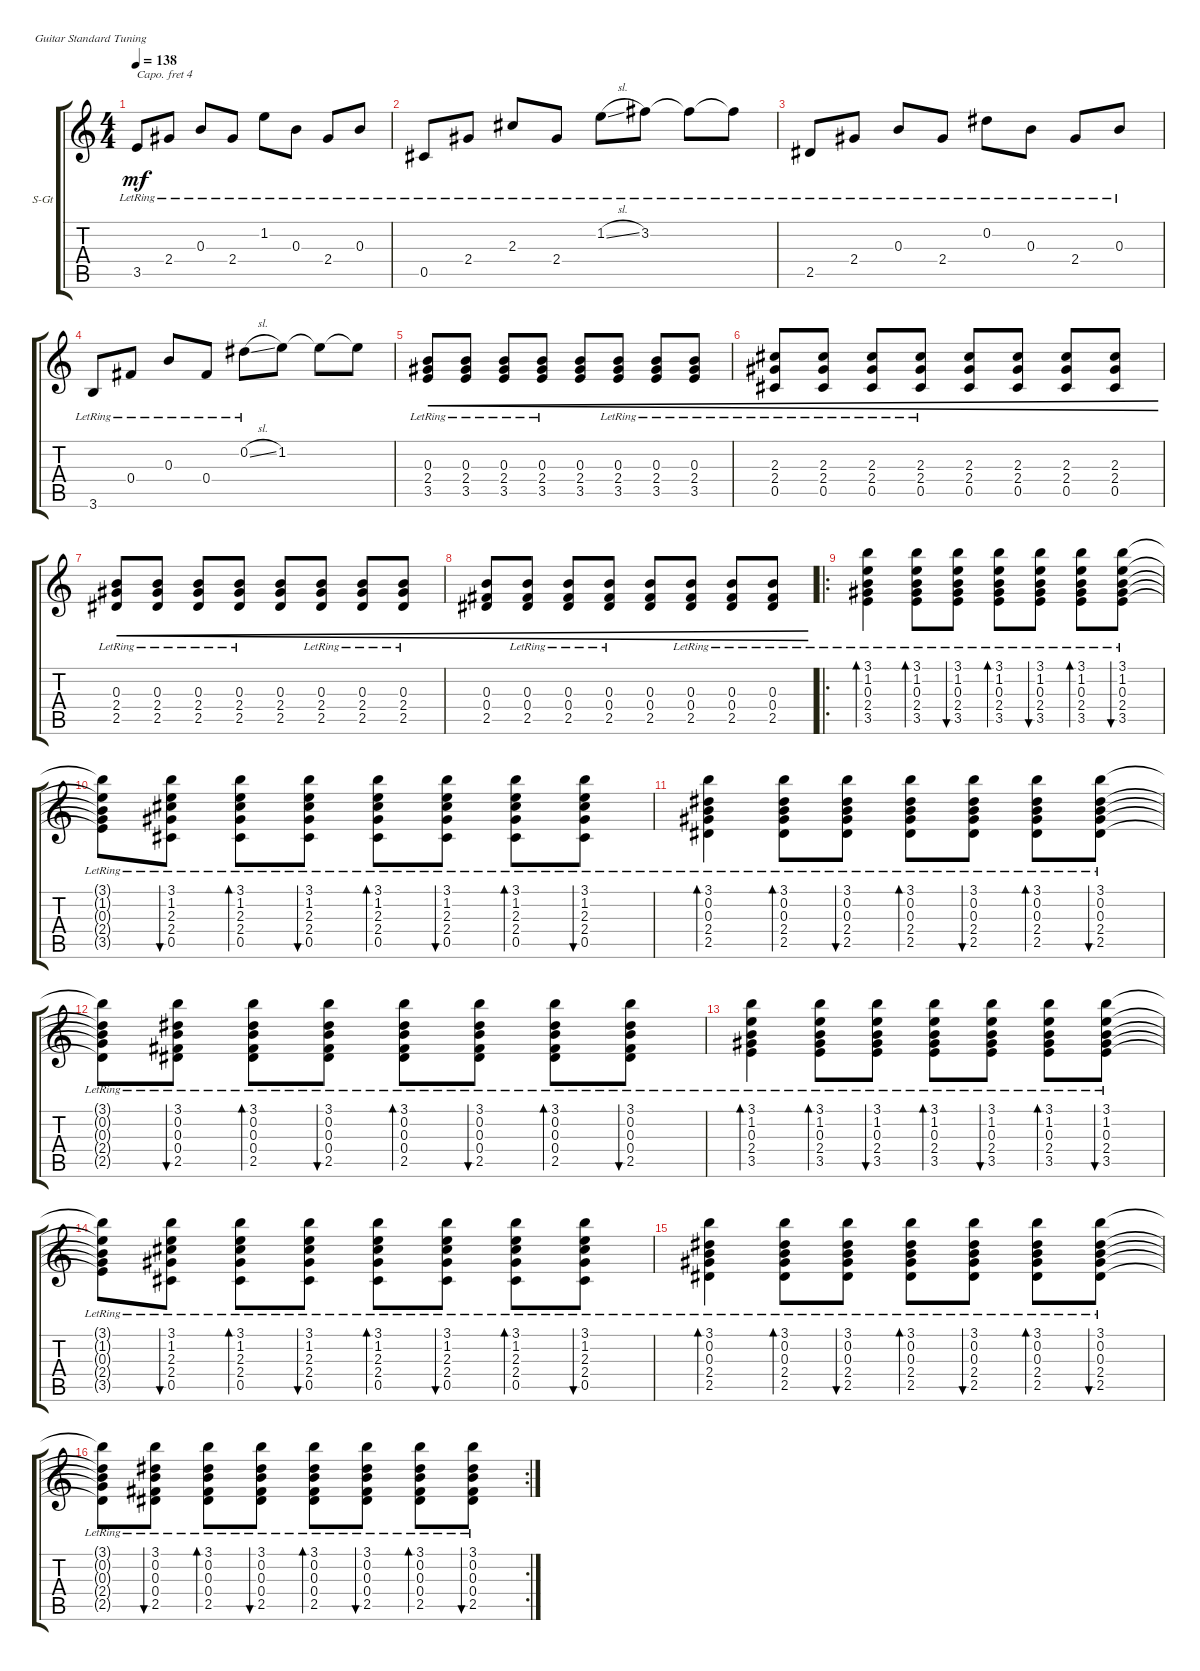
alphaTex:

\defaultSystemsLayout 4
\bracketExtendMode groupsimilarinstruments
\firstSystemTrackNameOrientation horizontal
\otherSystemsTrackNameOrientation horizontal
\track ("Steel Guitar" "S-Gt") {instrument acousticguitarsteel}
\staff {score tabs}
\capo 4
\tuning (E4 B3 G3 D3 A2 E2)
\ts (4 4)
\tempo 138
\clef g2
\ks c
3.5{lr}.8{dy mf} 2.4{lr}.8 0.3{lr}.8 2.4{lr}.8 1.2{lr}.8 0.3{lr}.8 2.4{lr}.8 0.3{lr}.8 |
0.5{lr}.8 2.4{lr}.8 2.3{lr}.8 2.4{lr}.8 1.2{sl lr}.8 3.2{lr}.8 3.2{lr t}.8 3.2{lr t}.8 |
2.5{lr}.8 2.4{lr}.8 0.3{lr}.8 2.4{lr}.8 0.2{lr}.8 0.3{lr}.8 2.4{lr}.8 0.3{lr}.8 |
3.6{lr}.8 0.4{lr}.8 0.3{lr}.8 0.4{lr}.8 0.2{sl lr}.8 1.2.8 1.2{t}.8 1.2{t}.8 |
(3.5{lr} 2.4 0.3).8{cre} (2.4{lr} 0.3 3.5).8{cre} (0.3{lr} 3.5 2.4).8{cre} (2.4{lr} 3.5 0.3).8{cre} (3.5 2.4 0.3).8{cre} (0.3{lr} 3.5 2.4).8{cre} (2.4{lr} 3.5 0.3).8{cre} (0.3{lr} 3.5 2.4).8{cre} |
(0.5{lr} 2.4 2.3).8{cre} (2.4{lr} 0.5 2.3).8{cre} (2.3{lr} 0.5 2.4).8{cre} (2.4{lr} 0.5 2.3).8{cre} (0.5 2.4 2.3).8{cre} (0.5 2.4 2.3).8{cre} (0.5 2.4 2.3).8{cre} (0.5 2.4 2.3).8{cre} |
(2.5{lr} 0.3 2.4).8{cre} (2.4{lr} 0.3 2.5).8{cre} (0.3{lr} 2.4 2.5).8{cre} (2.4{lr} 0.3 2.5).8{cre} (0.3 2.4 2.5).8{cre} (0.3{lr} 2.4 2.5).8{cre} (2.4{lr} 0.3 2.5).8{cre} (0.3{lr} 2.4 2.5).8{cre} |
(2.5 0.4 0.3).8{cre} (0.4{lr} 2.5 0.3).8{cre} (0.3{lr} 2.5 0.4).8{cre} (0.4{lr} 2.5 0.3).8{cre} (2.5 0.4 0.3).8{cre} (0.3{lr} 2.5 0.4).8{cre} (0.4{lr} 2.5 0.3).8{cre} (0.3{lr} 2.5 0.4).8{cre} |
\ro
(3.1{lr} 1.2{lr} 0.3{lr} 2.4{lr} 3.5{lr}).4{bd 30} (3.1{lr} 1.2{lr} 0.3{lr} 2.4{lr} 3.5{lr}).8{bd 30} (3.1{lr} 1.2{lr} 0.3{lr} 2.4{lr} 3.5{lr}).8{bu 30} (3.1{lr} 1.2{lr} 0.3{lr} 2.4{lr} 3.5{lr}).8{bd 30} (3.1{lr} 1.2{lr} 0.3{lr} 2.4{lr} 3.5{lr}).8{bu 30} (3.1{lr} 1.2{lr} 0.3{lr} 2.4{lr} 3.5{lr}).8{bd 30} (3.1{lr} 1.2{lr} 0.3{lr} 2.4{lr} 3.5{lr}).8{bu 30} |
(3.5{lr t} 2.4{lr t} 0.3{lr t} 1.2{lr t} 3.1{lr t}).8 (0.5{lr} 2.4{lr} 2.3{lr} 1.2{lr} 3.1{lr}).8{bu 30} (0.5{lr} 2.4{lr} 2.3{lr} 1.2{lr} 3.1{lr}).8{bd 30} (0.5{lr} 2.4{lr} 2.3{lr} 1.2{lr} 3.1{lr}).8{bu 30} (0.5{lr} 2.4{lr} 2.3{lr} 1.2{lr} 3.1{lr}).8{bd 30} (0.5{lr} 2.4{lr} 2.3{lr} 1.2{lr} 3.1{lr}).8{bu 30} (0.5{lr} 2.4{lr} 2.3{lr} 1.2{lr} 3.1{lr}).8{bd 30} (0.5{lr} 2.4{lr} 2.3{lr} 1.2{lr} 3.1{lr}).8{bu 30} |
(3.1{lr} 0.2{lr} 0.3{lr} 2.4{lr} 2.5{lr}).4{bd 30} (3.1{lr} 0.2{lr} 0.3{lr} 2.4{lr} 2.5{lr}).8{bd 30} (3.1{lr} 0.2{lr} 0.3{lr} 2.4{lr} 2.5{lr}).8{bu 30} (3.1{lr} 0.2{lr} 0.3{lr} 2.4{lr} 2.5{lr}).8{bd 30} (3.1{lr} 0.2{lr} 0.3{lr} 2.4{lr} 2.5{lr}).8{bu 30} (3.1{lr} 0.2{lr} 0.3{lr} 2.4{lr} 2.5{lr}).8{bd 30} (3.1{lr} 0.2{lr} 0.3{lr} 2.4{lr} 2.5{lr}).8{bu 30} |
(3.1{lr t} 0.2{lr t} 0.3{lr t} 2.4{lr t} 2.5{lr t}).8 (2.5{lr} 0.4{lr} 0.3{lr} 0.2{lr} 3.1{lr}).8{bu 30} (2.5{lr} 0.4{lr} 0.3{lr} 0.2{lr} 3.1{lr}).8{bd 30} (2.5{lr} 0.4{lr} 0.3{lr} 0.2{lr} 3.1{lr}).8{bu 30} (2.5{lr} 0.4{lr} 0.3{lr} 0.2{lr} 3.1{lr}).8{bd 30} (2.5{lr} 0.4{lr} 0.3{lr} 0.2{lr} 3.1{lr}).8{bu 30} (2.5{lr} 0.4{lr} 0.3{lr} 0.2{lr} 3.1{lr}).8{bd 30} (2.5{lr} 0.4{lr} 0.3{lr} 0.2{lr} 3.1{lr}).8{bu 30} |
(3.1{lr} 1.2{lr} 0.3{lr} 2.4{lr} 3.5{lr}).4{bd 30} (3.1{lr} 1.2{lr} 0.3{lr} 2.4{lr} 3.5{lr}).8{bd 30} (3.1{lr} 1.2{lr} 0.3{lr} 2.4{lr} 3.5{lr}).8{bu 30} (3.1{lr} 1.2{lr} 0.3{lr} 2.4{lr} 3.5{lr}).8{bd 30} (3.1{lr} 1.2{lr} 0.3{lr} 2.4{lr} 3.5{lr}).8{bu 30} (3.1{lr} 1.2{lr} 0.3{lr} 2.4{lr} 3.5{lr}).8{bd 30} (3.1{lr} 1.2{lr} 0.3{lr} 2.4{lr} 3.5{lr}).8{bu 30} |
(3.5{lr t} 2.4{lr t} 0.3{lr t} 1.2{lr t} 3.1{lr t}).8 (0.5{lr} 2.4{lr} 2.3{lr} 1.2{lr} 3.1{lr}).8{bu 30} (0.5{lr} 2.4{lr} 2.3{lr} 1.2{lr} 3.1{lr}).8{bd 30} (0.5{lr} 2.4{lr} 2.3{lr} 1.2{lr} 3.1{lr}).8{bu 30} (0.5{lr} 2.4{lr} 2.3{lr} 1.2{lr} 3.1{lr}).8{bd 30} (0.5{lr} 2.4{lr} 2.3{lr} 1.2{lr} 3.1{lr}).8{bu 30} (0.5{lr} 2.4{lr} 2.3{lr} 1.2{lr} 3.1{lr}).8{bd 30} (0.5{lr} 2.4{lr} 2.3{lr} 1.2{lr} 3.1{lr}).8{bu 30} |
(3.1{lr} 0.2{lr} 0.3{lr} 2.4{lr} 2.5{lr}).4{bd 30} (3.1{lr} 0.2{lr} 0.3{lr} 2.4{lr} 2.5{lr}).8{bd 30} (3.1{lr} 0.2{lr} 0.3{lr} 2.4{lr} 2.5{lr}).8{bu 30} (3.1{lr} 0.2{lr} 0.3{lr} 2.4{lr} 2.5{lr}).8{bd 30} (3.1{lr} 0.2{lr} 0.3{lr} 2.4{lr} 2.5{lr}).8{bu 30} (3.1{lr} 0.2{lr} 0.3{lr} 2.4{lr} 2.5{lr}).8{bd 30} (3.1{lr} 0.2{lr} 0.3{lr} 2.4{lr} 2.5{lr}).8{bu 30} |
\rc 2
(3.1{lr t} 0.2{lr t} 0.3{lr t} 2.4{lr t} 2.5{lr t}).8 (2.5{lr} 0.4{lr} 0.3{lr} 0.2{lr} 3.1{lr}).8{bu 30} (2.5{lr} 0.4{lr} 0.3{lr} 0.2{lr} 3.1{lr}).8{bd 30} (2.5{lr} 0.4{lr} 0.3{lr} 0.2{lr} 3.1{lr}).8{bu 30} (2.5{lr} 0.4{lr} 0.3{lr} 0.2{lr} 3.1{lr}).8{bd 30} (2.5{lr} 0.4{lr} 0.3{lr} 0.2{lr} 3.1{lr}).8{bu 30} (2.5{lr} 0.4{lr} 0.3{lr} 0.2{lr} 3.1{lr}).8{bd 30} (2.5{lr} 0.4{lr} 0.3{lr} 0.2{lr} 3.1{lr}).8{bu 30}
